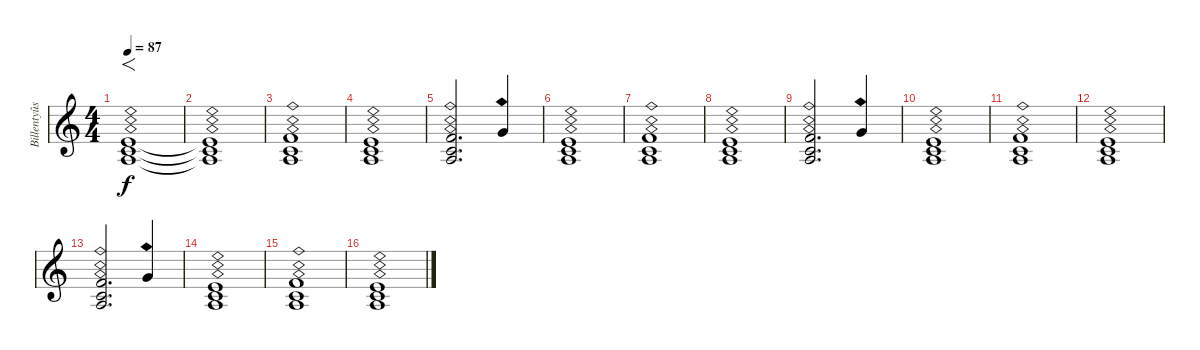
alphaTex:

\track ("Billentyûs 1 (Jon Lord)" "Billentyûs") {instrument percussiveorgan}
\staff {score}
\tuning (E4 B3 G3 D3 A2 E2 B1) {hide}
\ts (4 4)
\tempo 87
\clef g2
\ks c
(0.1{ph 12} 1.2{ph 12} 2.3{ph 12}).1{f dy f instrument percussiveorgan} |
(0.1{ph 12 t} 1.2{ph 12 t} 2.3{ph 12 t}).1 |
(1.1{ph 12} 1.2{ph 12} 2.3{ph 12}).1 |
(0.1{ph 12} 1.2{ph 12} 2.3{ph 12}).1 |
(1.1{ph 12} 1.2{ph 12} 2.3{ph 12}).2{d} 3.1{ph 12}.4 |
(0.1{ph 12} 1.2{ph 12} 2.3{ph 12}).1 |
(1.1{ph 12} 1.2{ph 12} 2.3{ph 12}).1 |
(0.1{ph 12} 1.2{ph 12} 2.3{ph 12}).1 |
(1.1{ph 12} 1.2{ph 12} 2.3{ph 12}).2{d} 3.1{ph 12}.4 |
(0.1{ph 12} 1.2{ph 12} 2.3{ph 12}).1 |
(1.1{ph 12} 1.2{ph 12} 2.3{ph 12}).1 |
(0.1{ph 12} 1.2{ph 12} 2.3{ph 12}).1 |
(1.1{ph 12} 1.2{ph 12} 2.3{ph 12}).2{d} 3.1{ph 12}.4 |
(0.1{ph 12} 1.2{ph 12} 2.3{ph 12}).1 |
(1.1{ph 12} 1.2{ph 12} 2.3{ph 12}).1 |
(0.1{ph 12} 1.2{ph 12} 2.3{ph 12}).1
